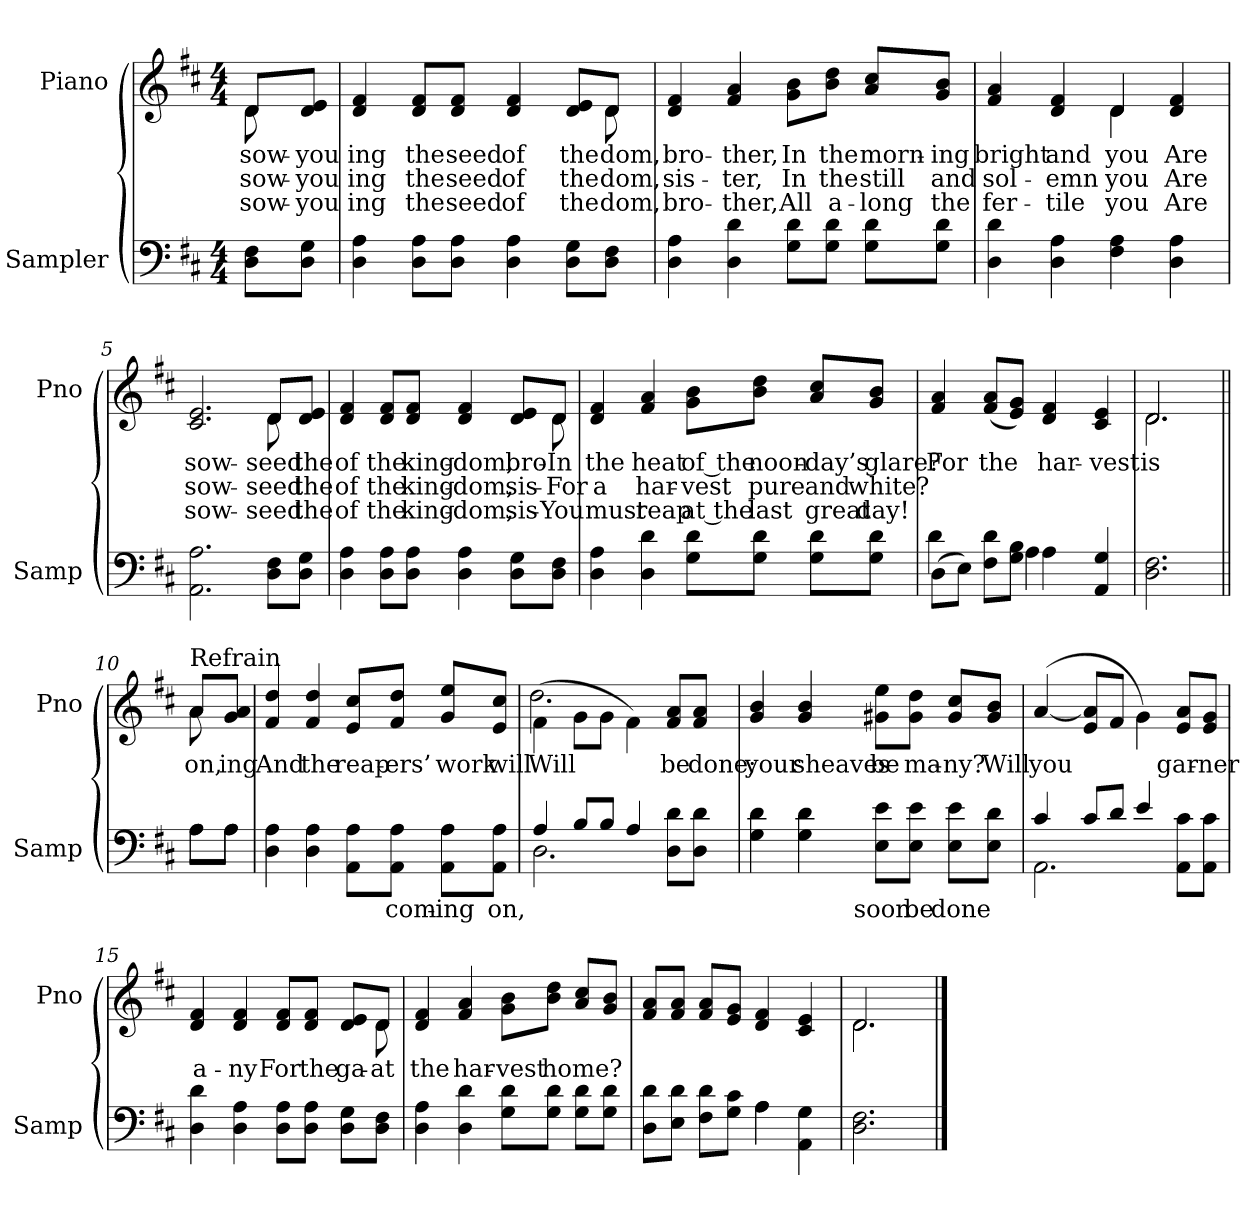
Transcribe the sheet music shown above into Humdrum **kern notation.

**kern	**text	**kern	**text	**text	**text
*part2	*part2	*part1	*part1	*part1	*part1
*staff2	*staff2	*staff1	*staff1	*staff1	*staff1
*I"Sampler	*	*I"Piano	*	*	*
*I'Samp	*	*I'Pno	*	*	*
*clefF4	*	*clefG2	*	*	*
*k[f#c#]	*	*k[f#c#]	*	*	*
*D:	*	*D:	*	*	*
*M4/4	*	*M4/4	*	*	*
=1	=1	=1	=1	=1	=1
*	*	*^	*	*	*
8D\ 8F#\L	.	8d/L	8d	sow-	sow-	sow-
8D\ 8G\J	.	8d/ 8e/J	8ryy	you	you	you
=2	=2	=2	=2	=2	=2	=2
4D 4A	.	4d 4f#	2..ryy	-ing	-ing	-ing
8D\ 8A\L	.	8d/ 8f#/L	.	the	the	the
8D\ 8A\J	.	8d/ 8f#/J	.	seed	seed	seed
4D 4A	.	4d 4f#	.	of	of	of
8D\ 8G\L	.	8d/ 8e/L	.	the	the	the
8D\ 8F#\J	.	8d/J	8d	-dom,	-dom,	-dom,
*	*	*v	*v	*	*	*
=3	=3	=3	=3	=3	=3
4D 4A	.	4d 4f#	bro-	sis-	bro-
4D 4d	.	4f# 4a	-ther,	-ter,	-ther,
8G\ 8d\L	.	8g\ 8b\L	In	In	All
8G\ 8d\J	.	8b\ 8dd\J	the	the	a-
8G\ 8d\L	.	8a/ 8cc#/L	morn-	still	-long
8G\ 8d\J	.	8g/ 8b/J	-ing	and	the
=4	=4	=4	=4	=4	=4
*	*	*^	*	*	*
4D 4d	.	4f# 4a	2ryy	bright	sol-	fer-
4D 4A	.	4d 4f#	.	and	-emn	-tile
4F# 4A	.	4d/	4d	you	you	you
4D 4A	.	4d 4f#	4ryy	Are	Are	Are
=5	=5	=5	=5	=5	=5	=5
2.AA 2.A	.	2.c#/ 2.e/	2.ryy	sow-	sow-	sow-
8D\ 8F#\L	.	8d/L	8d	seed	seed	seed
8D\ 8G\J	.	8d/ 8e/J	8ryy	the	the	the
=6	=6	=6	=6	=6	=6	=6
4D 4A	.	4d 4f#	2..ryy	of	of	of
8D\ 8A\L	.	8d/ 8f#/L	.	the	the	the
8D\ 8A\J	.	8d/ 8f#/J	.	king-	king-	king-
4D 4A	.	4d 4f#	.	-dom,	-dom,	-dom,
8D\ 8G\L	.	8d/ 8e/L	.	bro-	sis-	sis-
8D\ 8F#\J	.	8d/J	8d	In	For	You
*	*	*v	*v	*	*	*
=7	=7	=7	=7	=7	=7
4D 4A	.	4d 4f#	the	a	must
4D\ 4d\	.	4f# 4a	heat	har-	reap
8G\ 8d\L	.	8g\ 8b\L	of the	-vest	at the
8G\ 8d\J	.	8b\ 8dd\J	noon-	pure	last
8G\ 8d\L	.	8a/ 8cc#/L	-day’s	and	great
8G\ 8d\J	.	8g/ 8b/J	glare?	white?	day!
=8	=8	=8	=8	=8	=8
*^	*	*	*	*	*
(8D\L	4d	.	4f# 4a	For	.	.
8E\J)	.	.	.	.	.	.
8F#\ 8d\L	8ryy	.	(8f#/ 8a/L	the	.	.
8G\ 8B\J	4A	.	8e/ 8g/J)	.	.	.
4A\	.	.	4d 4f#	har-	.	.
.	4.ryy	.	.	.	.	.
4AA/ 4G/	.	.	4c# 4e	-vest	.	.
*v	*v	*	*	*	*	*
=9	=9	=9	=9	=9	=9
*	*	*^	*	*	*
2.D\ 2.F#\	.	2.d/	2.d	is	.	.
=10||	=10||	=10||	=10||	=10||	=10||	=10||
*^	*	*	*	*	*	*
!	!	!	!LO:TX:t=Refrain	!	!	!	!
8A\L	8A\L	.	8a/L	8a	on,	.	.
8A\J	8A\J	.	8g/ 8a/J	8ryy	-ing	.	.
*v	*v	*	*	*	*	*	*
*	*	*v	*v	*	*	*
=11	=11	=11	=11	=11	=11
4D\ 4A\	.	4f# 4dd	And	.	.
4D\ 4A\	.	4f# 4dd	the	.	.
8AA\ 8A\L	.	8e/ 8cc#/L	reap-	.	.
8AA\ 8A\J	com-	8f#/ 8dd/J	-ers’	.	.
8AA\ 8A\L	-ing	8g/ 8ee/L	work	.	.
8AA\ 8A\J	on,	8e/ 8cc#/J	will	.	.
=12	=12	=12	=12	=12	=12
*^	*	*^	*	*	*
4A/	2.D	.	(4f#\	2.dd	Will	.	.
8B/L	.	.	8g\L	.	.	.	.
8B/J	.	.	8g\J	.	.	.	.
4A/	.	.	4f#\)	.	.	.	.
8D\ 8d\L	4ryy	.	8f#/ 8a/L	4ryy	be	.	.
8D\ 8d\J	.	.	8f#/ 8a/J	.	done;	.	.
*v	*v	*	*	*	*	*	*
*	*	*v	*v	*	*	*
=13	=13	=13	=13	=13	=13
4G\ 4d\	.	4g 4b	your	.	.
4G\ 4d\	.	4g 4b	sheaves	.	.
8E\ 8e\L	soon	8g#X\ 8ee\L	be	.	.
8E\ 8e\J	be	8g#\ 8dd\J	ma-	.	.
8E\ 8e\L	done	8g#/ 8cc#/L	-ny?	.	.
8E\ 8d\J	.	8g#/ 8b/J	Will	.	.
=14	=14	=14	=14	=14	=14
*^	*	*	*	*	*
4c#/	2.AA	.	([4a/	you	.	.
8c#/L	.	.	8e/ 8a]/L	.	.	.
8d/J	.	.	8f#/J	.	.	.
4e/	.	.	4g\)	.	.	.
8AA\ 8c#\L	4ryy	.	8e/ 8a/L	gar-	.	.
8AA\ 8c#\J	.	.	8e/ 8g/J	-ner	.	.
*v	*v	*	*	*	*	*
=15	=15	=15	=15	=15	=15
*	*	*^	*	*	*
4D 4d	.	4d/ 4f#/	2..ryy	a-	.	.
4D 4A	.	4d/ 4f#/	.	-ny	.	.
8D\ 8A\L	.	8d/ 8f#/L	.	For	.	.
8D\ 8A\J	.	8d/ 8f#/J	.	the	.	.
8D\ 8G\L	.	8d/ 8e/L	.	ga-	.	.
8D\ 8F#\J	.	8d/J	8d	at	.	.
*	*	*v	*v	*	*	*
=16	=16	=16	=16	=16	=16
4D 4A	.	4d/ 4f#/	the	.	.
4D 4d	.	4f#/ 4a/	har-	.	.
8G\ 8d\L	.	8g\ 8b\L	-vest	.	.
8G\ 8d\J	.	8b\ 8dd\J	home?	.	.
8G\ 8d\L	.	8a/ 8cc#/L	.	.	.
8G\ 8d\J	.	8g/ 8b/J	.	.	.
=17	=17	=17	=17	=17	=17
*^	*	*	*	*	*
8D\ 8d\L	2ryy	.	8f#/ 8a/L	.	.	.
8E\ 8d\J	.	.	8f#/ 8a/J	.	.	.
8F#\ 8d\L	.	.	8f#/ 8a/L	.	.	.
8G\ 8c#\J	.	.	8e/ 8g/J	.	.	.
4A\	4A	.	4d 4f#	.	.	.
4AA 4G	4ryy	.	4c# 4e	.	.	.
*v	*v	*	*	*	*	*
=18	=18	=18	=18	=18	=18
*	*	*^	*	*	*
2.D 2.F#	.	2.d/	2.d	.	.	.
*	*	*v	*v	*	*	*
==	==	==	==	==	==
*-	*-	*-	*-	*-	*-
